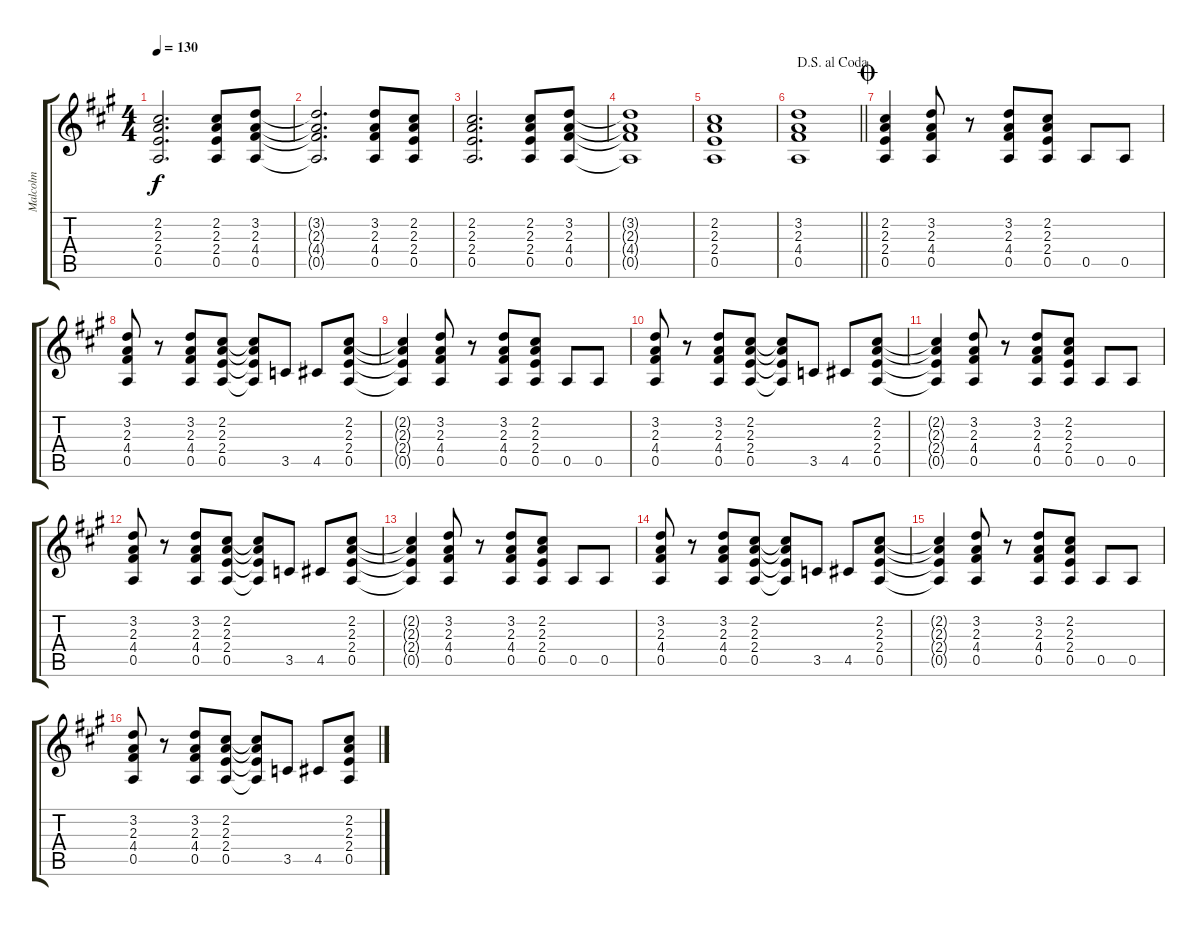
\track ("Malcolm" "Malcolm") {instrument overdrivenguitar}
\staff {score tabs}
\tuning (E4 B3 G3 D3 A2 E2) {hide}
\ts (4 4)
\tempo 130
\clef g2
\ks a
(2.2{t} 2.3{t} 2.4{t} 0.5{t}).2{d dy f} (2.2 2.3 2.4 0.5).8 (3.2 2.3 4.4 0.5).8 |
(3.2{t} 2.3{t} 4.4{t} 0.5{t}).2{d} (3.2 2.3 4.4 0.5).8 (2.2 2.3 2.4 0.5).8 |
(2.2 2.3 2.4 0.5).2{d} (2.2 2.3 2.4 0.5).8 (3.2 2.3 4.4 0.5).8 |
(3.2{t} 2.3{t} 4.4{t} 0.5{t}).1 |
(2.2 2.3 2.4 0.5).1 |
\jump dalsegnoalcoda
\barLineRight lightlight
(3.2 2.3 4.4 0.5).1 |
\jump coda
(2.2 2.3 2.4 0.5).4 (3.2 2.3 4.4 0.5).8 r.8 (3.2 2.3 4.4 0.5).8 (2.2 2.3 2.4 0.5).8 0.5.8 0.5.8 |
(3.2 2.3 4.4 0.5).8 r.8 (3.2 2.3 4.4 0.5).8 (2.2 2.3 2.4 0.5).8 (2.2{t} 2.3{t} 2.4{t} 0.5{t}).8 3.5.8 4.5.8 (2.2 2.3 2.4 0.5).8 |
(2.2{t} 2.3{t} 2.4{t} 0.5{t}).4 (3.2 2.3 4.4 0.5).8 r.8 (3.2 2.3 4.4 0.5).8 (2.2 2.3 2.4 0.5).8 0.5.8 0.5.8 |
(3.2 2.3 4.4 0.5).8 r.8 (3.2 2.3 4.4 0.5).8 (2.2 2.3 2.4 0.5).8 (2.2{t} 2.3{t} 2.4{t} 0.5{t}).8 3.5.8 4.5.8 (2.2 2.3 2.4 0.5).8 |
(2.2{t} 2.3{t} 2.4{t} 0.5{t}).4 (3.2 2.3 4.4 0.5).8 r.8 (3.2 2.3 4.4 0.5).8 (2.2 2.3 2.4 0.5).8 0.5.8 0.5.8 |
(3.2 2.3 4.4 0.5).8 r.8 (3.2 2.3 4.4 0.5).8 (2.2 2.3 2.4 0.5).8 (2.2{t} 2.3{t} 2.4{t} 0.5{t}).8 3.5.8 4.5.8 (2.2 2.3 2.4 0.5).8 |
(2.2{t} 2.3{t} 2.4{t} 0.5{t}).4 (3.2 2.3 4.4 0.5).8 r.8 (3.2 2.3 4.4 0.5).8 (2.2 2.3 2.4 0.5).8 0.5.8 0.5.8 |
(3.2 2.3 4.4 0.5).8 r.8 (3.2 2.3 4.4 0.5).8 (2.2 2.3 2.4 0.5).8 (2.2{t} 2.3{t} 2.4{t} 0.5{t}).8 3.5.8 4.5.8 (2.2 2.3 2.4 0.5).8 |
(2.2{t} 2.3{t} 2.4{t} 0.5{t}).4 (3.2 2.3 4.4 0.5).8 r.8 (3.2 2.3 4.4 0.5).8 (2.2 2.3 2.4 0.5).8 0.5.8 0.5.8 |
(3.2 2.3 4.4 0.5).8 r.8 (3.2 2.3 4.4 0.5).8 (2.2 2.3 2.4 0.5).8 (2.2{t} 2.3{t} 2.4{t} 0.5{t}).8 3.5.8 4.5.8 (2.2 2.3 2.4 0.5).8
